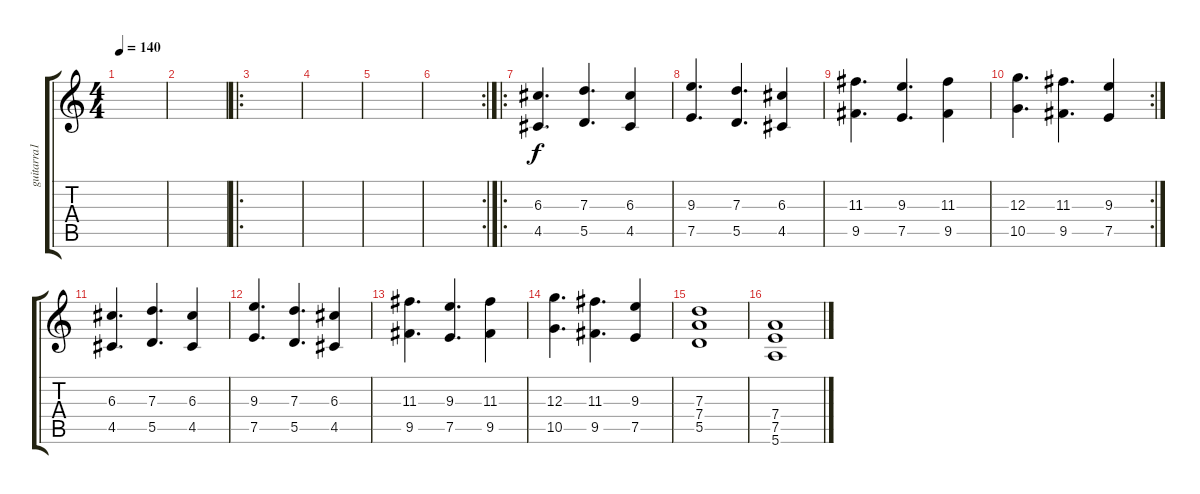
\track ("guitarra1" "guitarra1") {instrument overdrivenguitar}
\staff {score tabs}
\tuning (E4 B3 G3 D3 A2 E2) {hide}
\ts (4 4)
\tempo 140
\clef g2
\ks c
|
|
\ro
|
|
|
\rc 2
|
\ro
(6.3 4.5).4{d volume 13} (7.3 5.5).4{d} (6.3 4.5).4 |
(9.3 7.5).4{d} (7.3 5.5).4{d} (6.3 4.5).4 |
(11.3 9.5).4{d} (9.3 7.5).4{d} (11.3 9.5).4 |
\rc 2
(12.3 10.5).4{d} (11.3 9.5).4{d} (9.3 7.5).4 |
(6.3 4.5).4{d volume 14} (7.3 5.5).4{d} (6.3 4.5).4 |
(9.3 7.5).4{d} (7.3 5.5).4{d} (6.3 4.5).4 |
(11.3 9.5).4{d} (9.3 7.5).4{d} (11.3 9.5).4 |
(12.3 10.5).4{d} (11.3 9.5).4{d} (9.3 7.5).4 |
(7.3 7.4 5.5).1 |
(7.4 7.5 5.6).1
